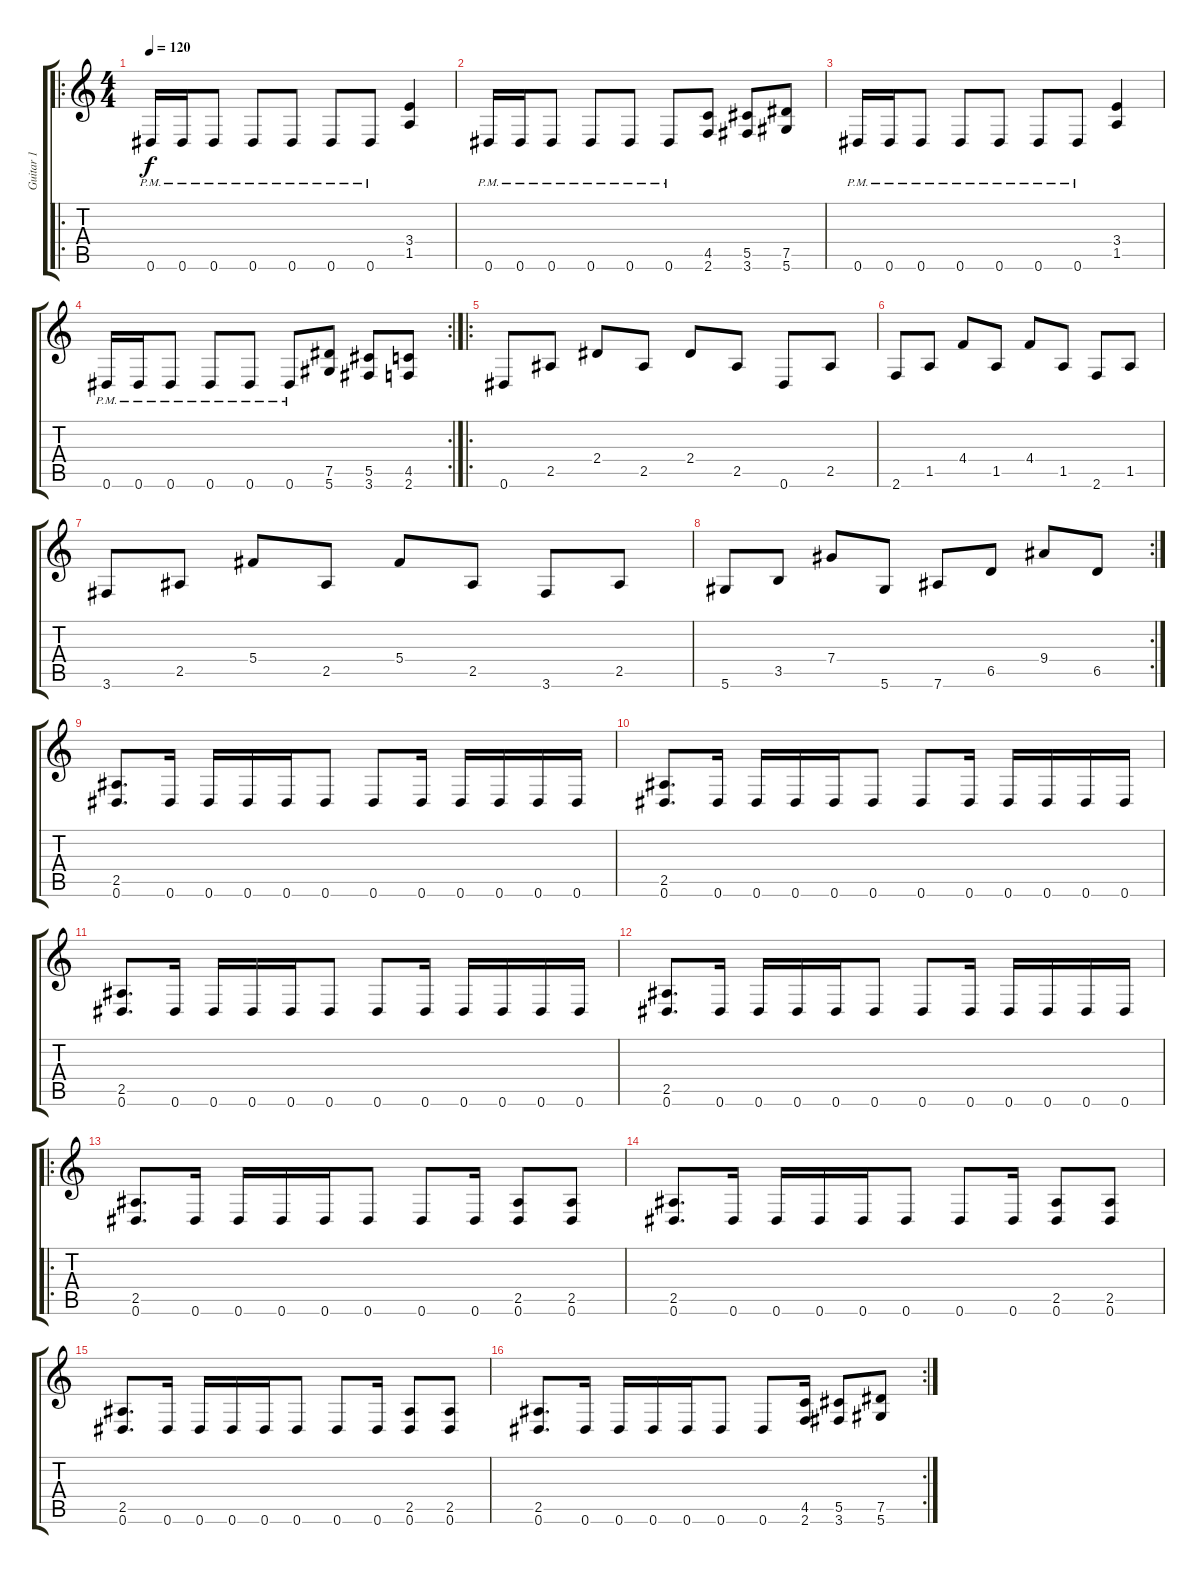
\track ("Guitar 1" "Guitar 1") {instrument electricguitarclean}
\staff {score tabs}
\tuning (Eb4 Bb3 Gb3 Db3 Ab2 Eb2) {hide}
\ro
\ts (4 4)
\tempo 120
\clef g2
\ks c
0.6{pm}.16{dy f} 0.6{pm}.16 0.6{pm}.8 0.6{pm}.8 0.6{pm}.8 0.6{pm}.8 0.6{pm}.8 (3.4 1.5).4 |
0.6{pm}.16 0.6{pm}.16 0.6{pm}.8 0.6{pm}.8 0.6{pm}.8 0.6{pm}.8 (4.5 2.6).8 (5.5 3.6).8 (7.5 5.6).8 |
0.6{pm}.16 0.6{pm}.16 0.6{pm}.8 0.6{pm}.8 0.6{pm}.8 0.6{pm}.8 0.6{pm}.8 (3.4 1.5).4 |
\rc 2
0.6{pm}.16 0.6{pm}.16 0.6{pm}.8 0.6{pm}.8 0.6{pm}.8 0.6{pm}.8 (7.5 5.6).8 (5.5 3.6).8 (4.5 2.6).8 |
\ro
0.6.8 2.5.8 2.4.8 2.5.8 2.4.8 2.5.8 0.6.8 2.5.8 |
2.6.8 1.5.8 4.4.8 1.5.8 4.4.8 1.5.8 2.6.8 1.5.8 |
3.6.8 2.5.8 5.4.8 2.5.8 5.4.8 2.5.8 3.6.8 2.5.8 |
\rc 2
5.6.8 3.5.8 7.4.8 5.6.8 7.6.8 6.5.8 9.4.8 6.5.8 |
(2.5 0.6).8{d} 0.6.16 0.6.16 0.6.16 0.6.16 0.6.8 0.6.8 0.6.16 0.6.16 0.6.16 0.6.16 0.6.16 |
(2.5 0.6).8{d} 0.6.16 0.6.16 0.6.16 0.6.16 0.6.8 0.6.8 0.6.16 0.6.16 0.6.16 0.6.16 0.6.16 |
(2.5 0.6).8{d} 0.6.16 0.6.16 0.6.16 0.6.16 0.6.8 0.6.8 0.6.16 0.6.16 0.6.16 0.6.16 0.6.16 |
(2.5 0.6).8{d} 0.6.16 0.6.16 0.6.16 0.6.16 0.6.8 0.6.8 0.6.16 0.6.16 0.6.16 0.6.16 0.6.16 |
\ro
(2.5 0.6).8{d} 0.6.16 0.6.16 0.6.16 0.6.16 0.6.8 0.6.8 0.6.16 (2.5 0.6).8 (2.5 0.6).8 |
(2.5 0.6).8{d} 0.6.16 0.6.16 0.6.16 0.6.16 0.6.8 0.6.8 0.6.16 (2.5 0.6).8 (2.5 0.6).8 |
(2.5 0.6).8{d} 0.6.16 0.6.16 0.6.16 0.6.16 0.6.8 0.6.8 0.6.16 (2.5 0.6).8 (2.5 0.6).8 |
\rc 2
(2.5 0.6).8{d} 0.6.16 0.6.16 0.6.16 0.6.16 0.6.8 0.6.8 (4.5 2.6).16 (5.5 3.6).8 (7.5 5.6).8
